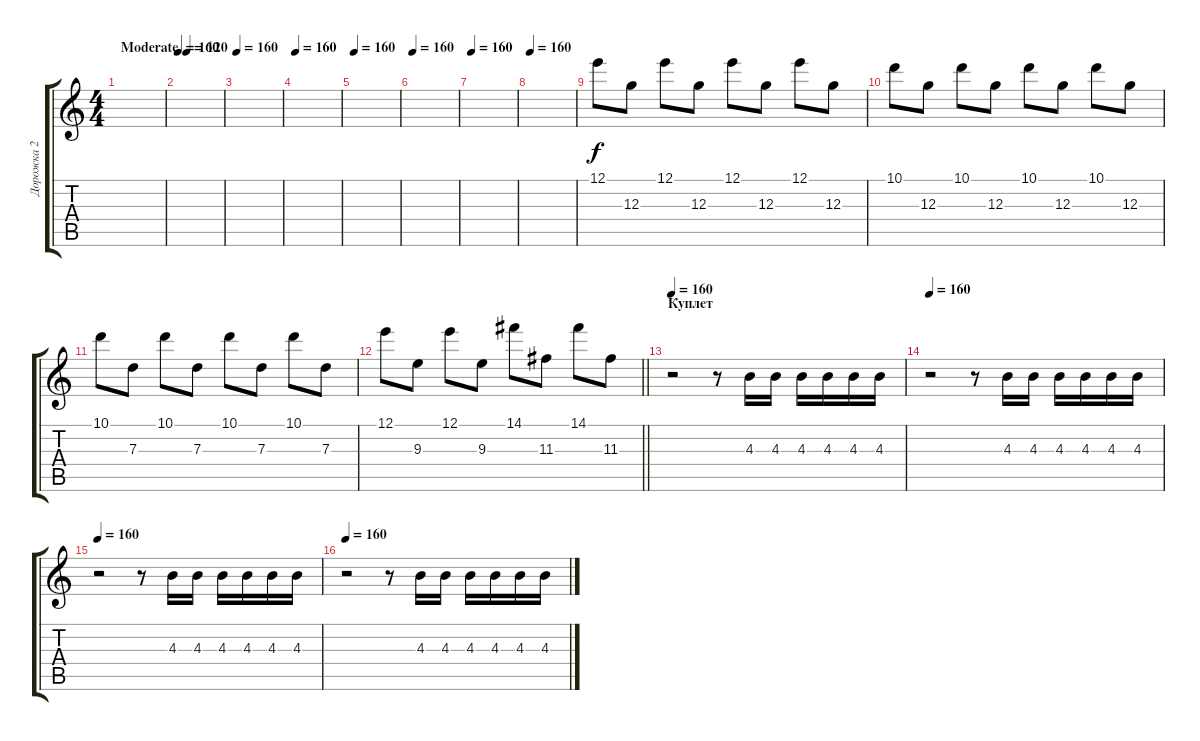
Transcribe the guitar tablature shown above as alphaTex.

\track ("Дорожка 2" "Дорожка 2") {instrument acousticguitarsteel}
\staff {score tabs}
\tuning (E4 B3 G3 D3 A2 E2) {hide}
\ts (4 4)
\tempo (120 "Moderate")
\tempo 160
\tempo (120 "Moderate")
\clef g2
\ks c
|
\tempo 160
|
\tempo 160
|
\tempo 160
|
\tempo 160
|
\tempo 160
|
\tempo 160
|
\tempo 160
|
12.1.8 12.3.8 12.1.8 12.3.8 12.1.8 12.3.8 12.1.8 12.3.8 |
10.1.8 12.3.8 10.1.8 12.3.8 10.1.8 12.3.8 10.1.8 12.3.8 |
10.1.8 7.3.8 10.1.8 7.3.8 10.1.8 7.3.8 10.1.8 7.3.8 |
\barLineRight lightlight
12.1.8 9.3.8 12.1.8 9.3.8 14.1.8 11.3.8 14.1.8 11.3.8 |
\section ("" "Куплет")
\tempo 160
r.2 r.8 4.3.16 4.3.16 4.3.16 4.3.16 4.3.16 4.3.16 |
\tempo 160
r.2 r.8 4.3.16 4.3.16 4.3.16 4.3.16 4.3.16 4.3.16 |
\tempo 160
r.2 r.8 4.3.16 4.3.16 4.3.16 4.3.16 4.3.16 4.3.16 |
\tempo 160
r.2 r.8 4.3.16 4.3.16 4.3.16 4.3.16 4.3.16 4.3.16
